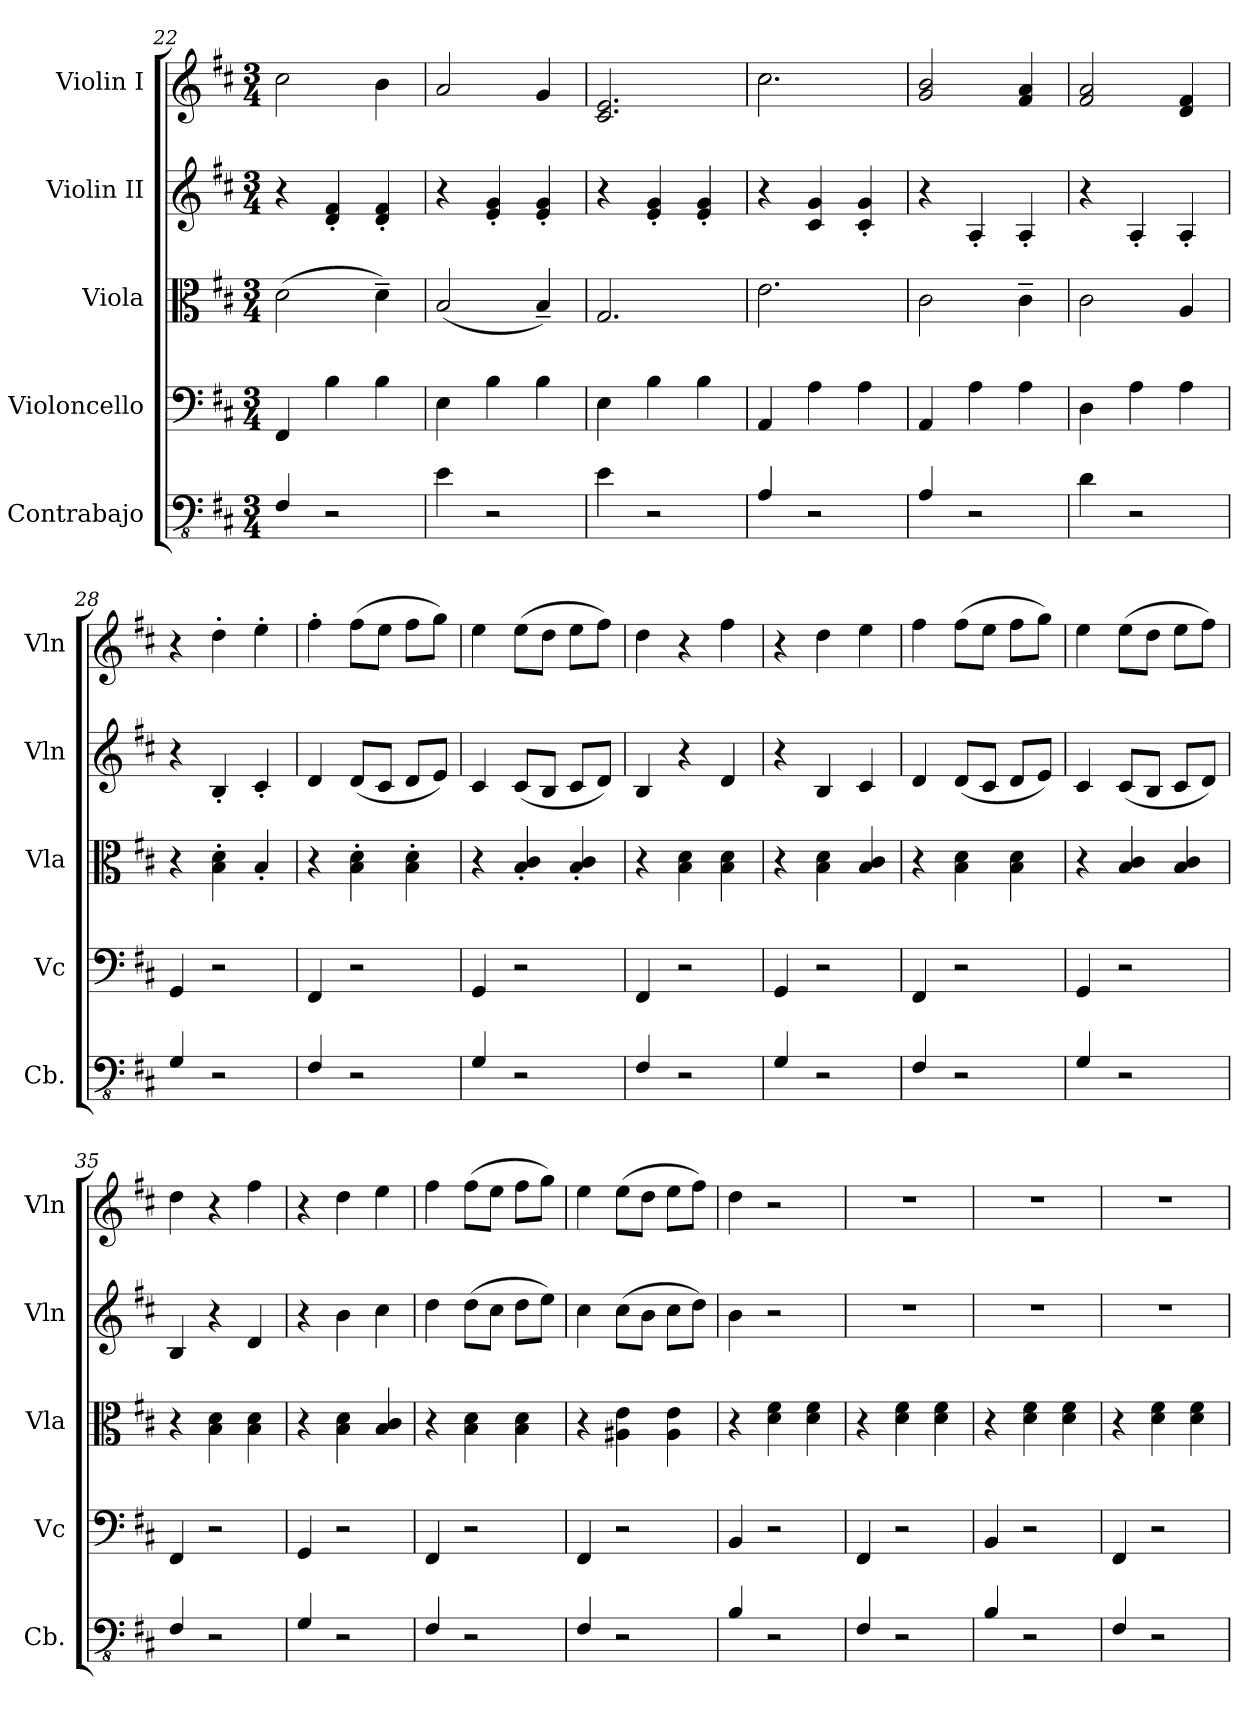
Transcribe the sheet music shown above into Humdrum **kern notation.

**kern	**kern	**kern	**kern	**kern
*part5	*part4	*part3	*part2	*part1
*staff5	*staff4	*staff3	*staff2	*staff1
*I"Contrabajo	*I"Violoncello	*I"Viola	*I"Violin II	*I"Violin I
*I'Cb.	*I'Vc	*I'Vla	*I'Vln	*I'Vln
*clefFv4	*clefF4	*clefC3	*clefG2	*clefG2
*ITrd7c12	*	*	*	*
*k[f#c#]	*k[f#c#]	*k[f#c#]	*k[f#c#]	*k[f#c#]
*M3/4	*M3/4	*M3/4	*M3/4	*M3/4
=22	=22	=22	=22	=22
4FFF#/	4FF#/	(2d\	4r	2cc#\
2r	4B\	.	4d/' 4f#/'	.
.	4B\	4d~\)	4d/' 4f#/'	4b\
=23	=23	=23	=23	=23
4EE\	4E\	(2B/	4r	2a/
2r	4B\	.	4e/' 4g/'	.
.	4B\	4B~/)	4e/' 4g/'	4g/
=24	=24	=24	=24	=24
4EE\	4E\	2.G/	4r	2.c#/ 2.e/
2r	4B\	.	4e/' 4g/'	.
.	4B\	.	4e/' 4g/'	.
=25	=25	=25	=25	=25
4AAA/	4AA/	2.e\	4r	2.cc#\
2r	4A\	.	4c#/ 4g/	.
.	4A\	.	4c#/' 4g/'	.
!!LO:LB:g=z
=26	=26	=26	=26	=26
4AAA/	4AA/	2c#\	4r	2g/ 2b/
2r	4A\	.	4A'/	.
.	4A\	4c#~\	4A'/	4f#/ 4a/
=27	=27	=27	=27	=27
4DD\	4D\	2c#\	4r	2f#/ 2a/
2r	4A\	.	4A'/	.
.	4A\	4A/	4A'/	4d/ 4f#/
=28	=28	=28	=28	=28
4GGG/	4GG/	4r	4r	4r
2r	2r	4B\' 4d\'	4B'/	4dd'\
.	.	4B'/	4c#'/	4ee'\
=29	=29	=29	=29	=29
4FFF#/	4FF#/	4r	4d/	4ff#'\
2r	2r	4B\' 4d\'	(8d/L	(8ff#\L
.	.	.	8c#/J	8ee\J
.	.	4B\' 4d\'	8d/L	8ff#\L
.	.	.	8e/J)	8gg\J)
=30	=30	=30	=30	=30
4GGG/	4GG/	4r	4c#/	4ee\
2r	2r	4B/' 4c#/'	(8c#/L	(8ee\L
.	.	.	8B/J	8dd\J
.	.	4B/' 4c#/'	8c#/L	8ee\L
.	.	.	8d/J)	8ff#\J)
=31	=31	=31	=31	=31
4FFF#/	4FF#/	4r	4B/	4dd\
2r	2r	4B\ 4d\	4r	4r
.	.	4B\ 4d\	4d/	4ff#\
=32	=32	=32	=32	=32
4GGG/	4GG/	4r	4r	4r
2r	2r	4B\ 4d\	4B/	4dd\
.	.	4B/ 4c#/	4c#/	4ee\
=33	=33	=33	=33	=33
4FFF#/	4FF#/	4r	4d/	4ff#\
2r	2r	4B\ 4d\	(8d/L	(8ff#\L
.	.	.	8c#/J	8ee\J
.	.	4B\ 4d\	8d/L	8ff#\L
.	.	.	8e/J)	8gg\J)
!!LO:PB:g=z
=34	=34	=34	=34	=34
4GGG/	4GG/	4r	4c#/	4ee\
2r	2r	4B/ 4c#/	(8c#/L	(8ee\L
.	.	.	8B/J	8dd\J
.	.	4B/ 4c#/	8c#/L	8ee\L
.	.	.	8d/J)	8ff#\J)
=35	=35	=35	=35	=35
4FFF#/	4FF#/	4r	4B/	4dd\
2r	2r	4B\ 4d\	4r	4r
.	.	4B\ 4d\	4d/	4ff#\
=36	=36	=36	=36	=36
4GGG/	4GG/	4r	4r	4r
2r	2r	4B\ 4d\	4b\	4dd\
.	.	4B/ 4c#/	4cc#\	4ee\
=37	=37	=37	=37	=37
4FFF#/	4FF#/	4r	4dd\	4ff#\
2r	2r	4B\ 4d\	(8dd\L	(8ff#\L
.	.	.	8cc#\J	8ee\J
.	.	4B\ 4d\	8dd\L	8ff#\L
.	.	.	8ee\J)	8gg\J)
=38	=38	=38	=38	=38
4FFF#/	4FF#/	4r	4cc#\	4ee\
2r	2r	4A#X\ 4e\	(8cc#\L	(8ee\L
.	.	.	8b\J	8dd\J
.	.	4A#\ 4e\	8cc#\L	8ee\L
.	.	.	8dd\J)	8ff#\J)
=39	=39	=39	=39	=39
4BBB/	4BB/	4r	4b\	4dd\
2r	2r	4d\ 4f#\	2r	2r
.	.	4d\ 4f#\	.	.
=40	=40	=40	=40	=40
4FFF#/	4FF#/	4r	2.r	2.r
2r	2r	4d\ 4f#\	.	.
.	.	4d\ 4f#\	.	.
=41	=41	=41	=41	=41
4BBB/	4BB/	4r	2.r	2.r
2r	2r	4d\ 4f#\	.	.
.	.	4d\ 4f#\	.	.
!!LO:LB:g=z
=42	=42	=42	=42	=42
4FFF#/	4FF#/	4r	2.r	2.r
2r	2r	4d\ 4f#\	.	.
.	.	4d\ 4f#\	.	.
=	=	=	=	=
*-	*-	*-	*-	*-
